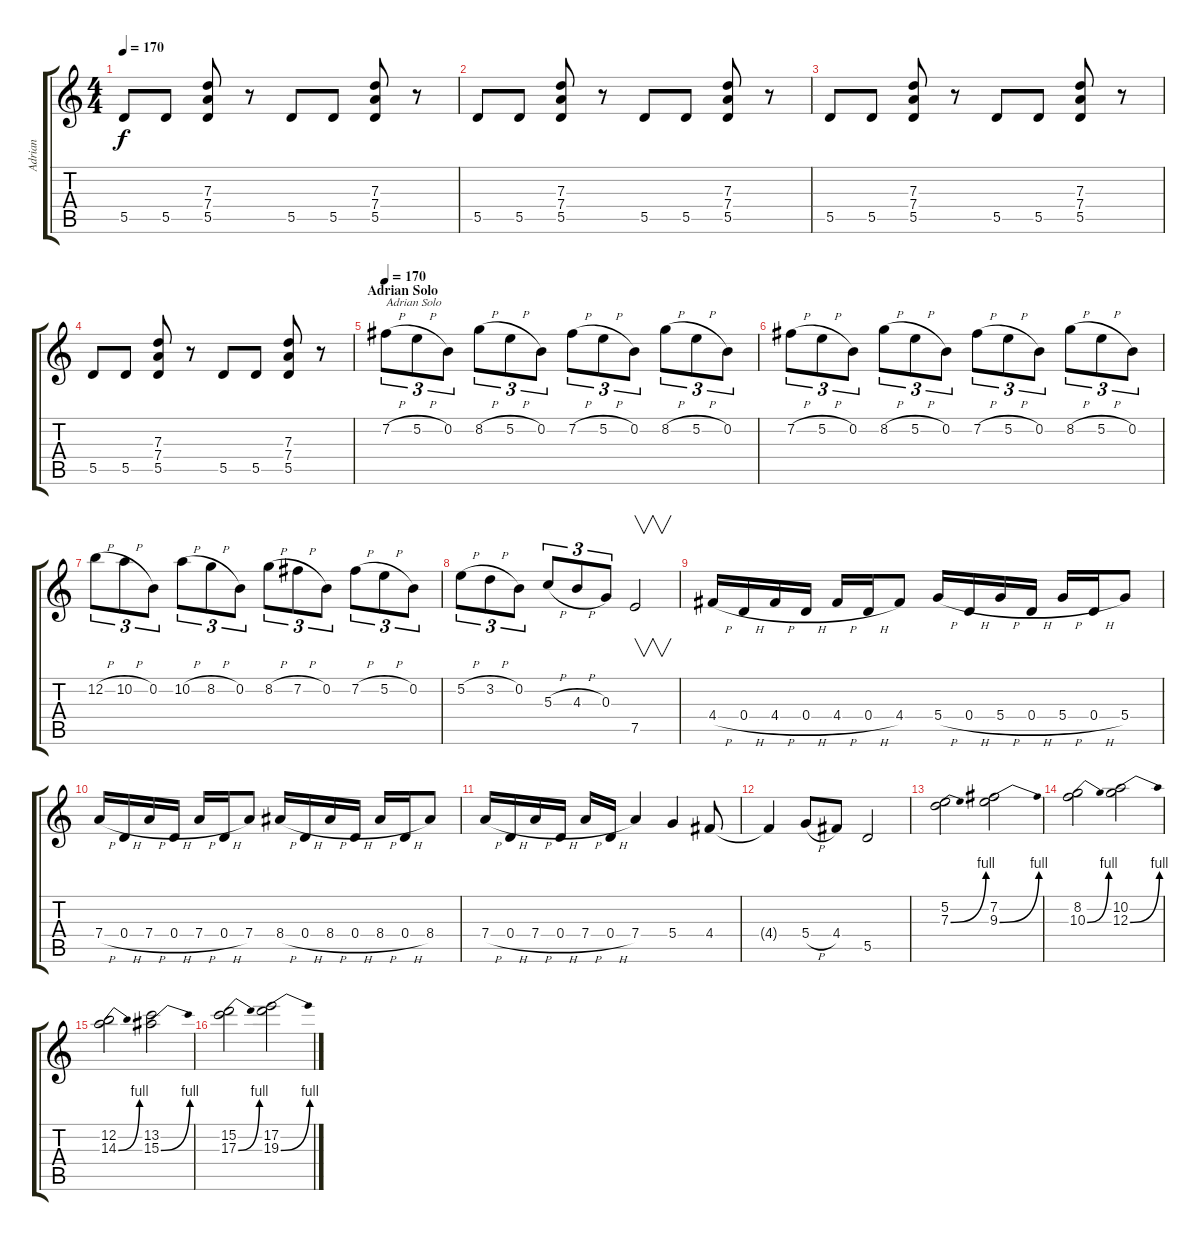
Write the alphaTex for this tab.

\track ("Adrian" "Adrian") {instrument electricguitarclean}
\staff {score tabs}
\tuning (E4 B3 G3 D3 A2 E2) {hide}
\ts (4 4)
\tempo 170
\clef g2
\ks c
5.5.8{dy f} 5.5.8 (7.3 7.4 5.5).8 r.8 5.5.8 5.5.8 (7.3 7.4 5.5).8 r.8 |
5.5.8 5.5.8 (7.3 7.4 5.5).8 r.8 5.5.8 5.5.8 (7.3 7.4 5.5).8 r.8 |
5.5.8 5.5.8 (7.3 7.4 5.5).8 r.8 5.5.8 5.5.8 (7.3 7.4 5.5).8 r.8 |
5.5.8 5.5.8 (7.3 7.4 5.5).8 r.8 5.5.8 5.5.8 (7.3 7.4 5.5).8 r.8 |
\section ("" "Adrian Solo")
\tempo 170
7.2{h}.8{tu (3 2) txt "Adrian Solo" volume 14 instrument distortionguitar} 5.2{h}.8{tu (3 2)} 0.2.8{tu (3 2)} 8.2{h}.8{tu (3 2)} 5.2{h}.8{tu (3 2)} 0.2.8{tu (3 2)} 7.2{h}.8{tu (3 2)} 5.2{h}.8{tu (3 2)} 0.2.8{tu (3 2)} 8.2{h}.8{tu (3 2)} 5.2{h}.8{tu (3 2)} 0.2.8{tu (3 2)} |
7.2{h}.8{tu (3 2)} 5.2{h}.8{tu (3 2)} 0.2.8{tu (3 2)} 8.2{h}.8{tu (3 2)} 5.2{h}.8{tu (3 2)} 0.2.8{tu (3 2)} 7.2{h}.8{tu (3 2)} 5.2{h}.8{tu (3 2)} 0.2.8{tu (3 2)} 8.2{h}.8{tu (3 2)} 5.2{h}.8{tu (3 2)} 0.2.8{tu (3 2)} |
12.2{h}.8{tu (3 2)} 10.2{h}.8{tu (3 2)} 0.2.8{tu (3 2)} 10.2{h}.8{tu (3 2)} 8.2{h}.8{tu (3 2)} 0.2.8{tu (3 2)} 8.2{h}.8{tu (3 2)} 7.2{h}.8{tu (3 2)} 0.2.8{tu (3 2)} 7.2{h}.8{tu (3 2)} 5.2{h}.8{tu (3 2)} 0.2.8{tu (3 2)} |
5.2{h}.8{tu (3 2)} 3.2{h}.8{tu (3 2)} 0.2.8{tu (3 2)} 5.3{h}.8{tu (3 2)} 4.3{h}.8{tu (3 2)} 0.3.8{tu (3 2)} 7.5.2{v} |
4.4{h}.16 0.4{h}.16 4.4{h}.16 0.4{h}.16 4.4{h}.16 0.4{h}.16 4.4.8 5.4{h}.16 0.4{h}.16 5.4{h}.16 0.4{h}.16 5.4{h}.16 0.4{h}.16 5.4.8 |
7.4{h}.16 0.4{h}.16 7.4{h}.16 0.4{h}.16 7.4{h}.16 0.4{h}.16 7.4.8 8.4{h}.16 0.4{h}.16 8.4{h}.16 0.4{h}.16 8.4{h}.16 0.4{h}.16 8.4.8 |
7.4{h}.16 0.4{h}.16 7.4{h}.16 0.4{h}.16 7.4{h}.16 0.4{h}.16 7.4.4 5.4.4 4.4.8 |
4.4{t}.4 5.4{h}.8 4.4.8 5.5.2 |
(5.2 7.3{be (bend 0 0 60 4)}).2 (7.2 9.3{be (bend 0 0 60 4)}).2 |
(8.2 10.3{be (bend 0 0 60 4)}).2 (10.2 12.3{be (bend 0 0 60 4)}).2 |
(12.2 14.3{be (bend 0 0 60 4)}).2 (13.2 15.3{be (bend 0 0 60 4)}).2 |
(15.2 17.3{be (bend 0 0 60 4)}).2 (17.2 19.3{be (bend 0 0 60 4)}).2
